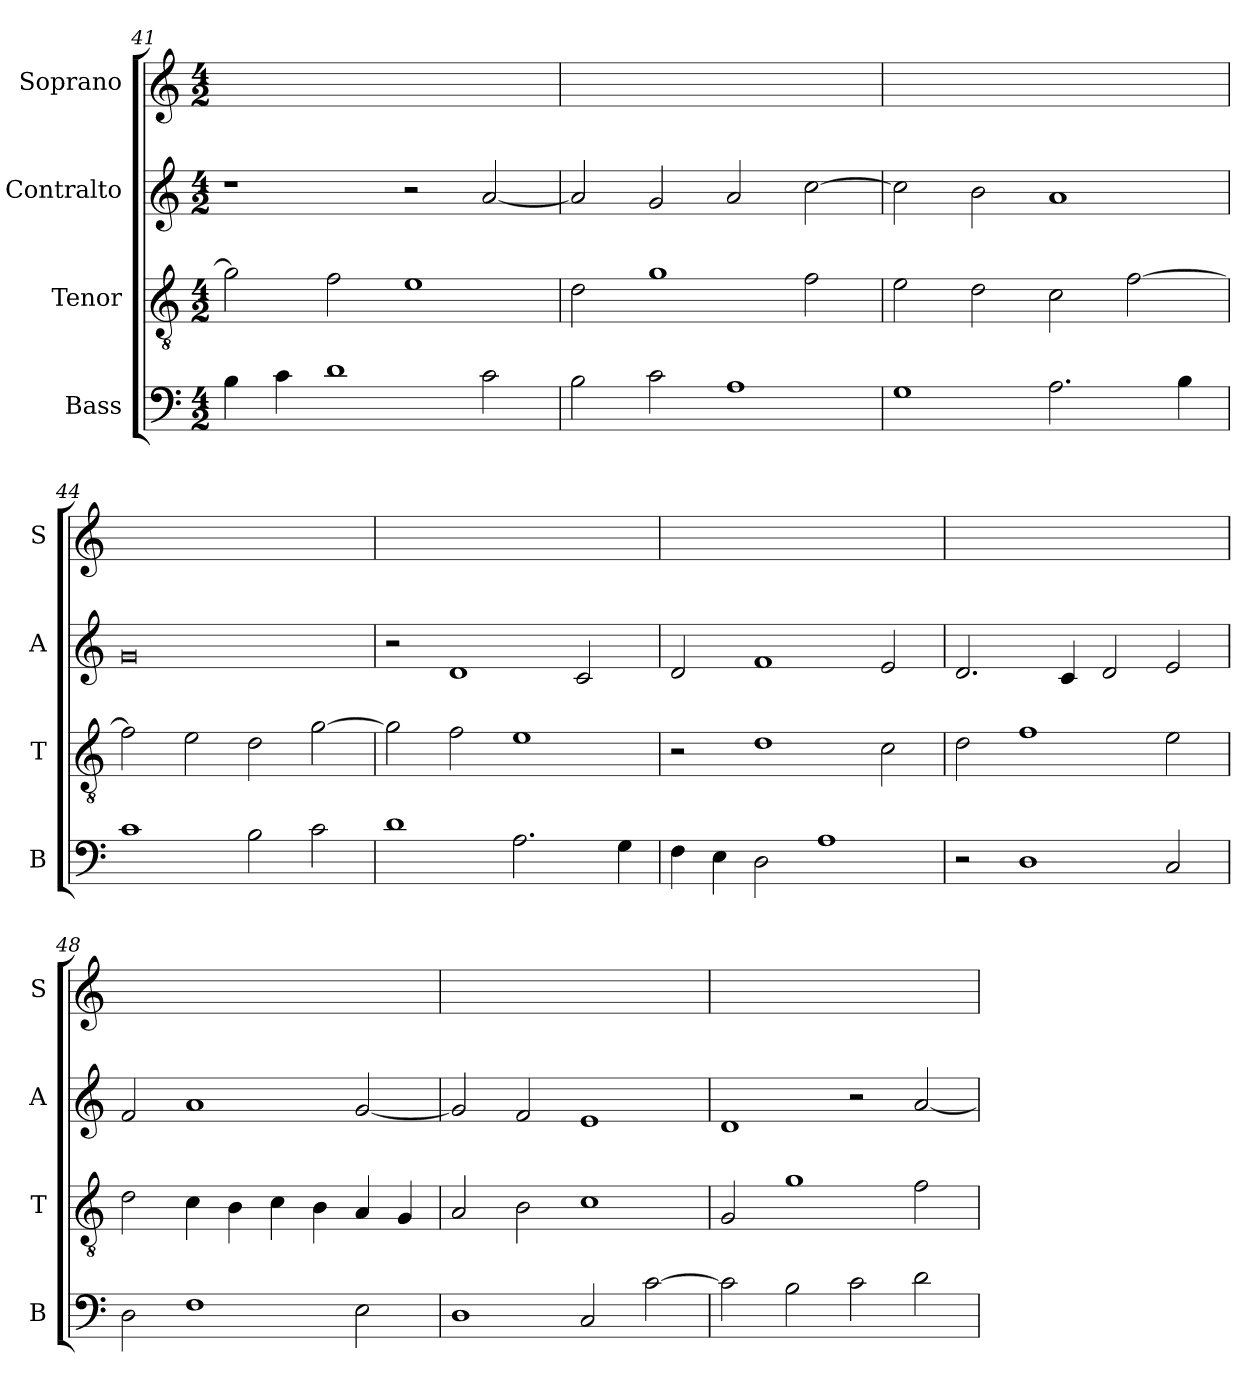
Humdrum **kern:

**kern	**kern	**kern	**kern
*part4	*part3	*part2	*part1
*staff4	*staff3	*staff2	*staff1
*I"Bass	*I"Tenor	*I"Contralto	*I"Soprano
*I'B	*I'T	*I'A	*I'S
*clefF4	*clefGv2	*clefG2	*clefG2
*k[]	*k[]	*k[]	*k[]
*G:mix	*G:mix	*G:mix	*G:mix
*M4/2	*M4/2	*M4/2	*M4/2
=41	=41	=41	=41
4B	2g]	1r	0ryy
4c	.	.	.
1d	2f	.	.
.	1e	2r	.
2c	.	[2a	.
=42	=42	=42	=42
2B	2d	2a]	0ryy
2c	1g	2g	.
1A	.	2a	.
.	2f	[2cc	.
=43	=43	=43	=43
1G	2e	2cc]	0ryy
.	2d	2b	.
2.A	2c	1a	.
.	[2f	.	.
4B	.	.	.
=44	=44	=44	=44
1c	2f]	0g	0ryy
.	2e	.	.
2B	2d	.	.
2c	[2g	.	.
=45	=45	=45	=45
1d	2g]	2r	0ryy
.	2f	1d	.
2.A	1e	.	.
.	.	2c	.
4G	.	.	.
=46	=46	=46	=46
4F	2r	2d	0ryy
4E	.	.	.
2D	1d	1f	.
1A	.	.	.
.	2c	2e	.
=47	=47	=47	=47
2r	2d	2.d	0ryy
1D	1f	.	.
.	.	4c	.
.	.	2d	.
2C	2e	2e	.
=48	=48	=48	=48
2D	2d	2f	0ryy
1F	4c	1a	.
.	4B	.	.
.	4c	.	.
.	4B	.	.
2E	4A	[2g	.
.	4G	.	.
=49	=49	=49	=49
1D	2A	2g]	0ryy
.	2B	2f	.
2C	1c	1e	.
[2c	.	.	.
=50	=50	=50	=50
2c]	2G	1d	0ryy
2B	1g	.	.
2c	.	2r	.
2d	2f	[2a	.
=	=	=	=
*-	*-	*-	*-
